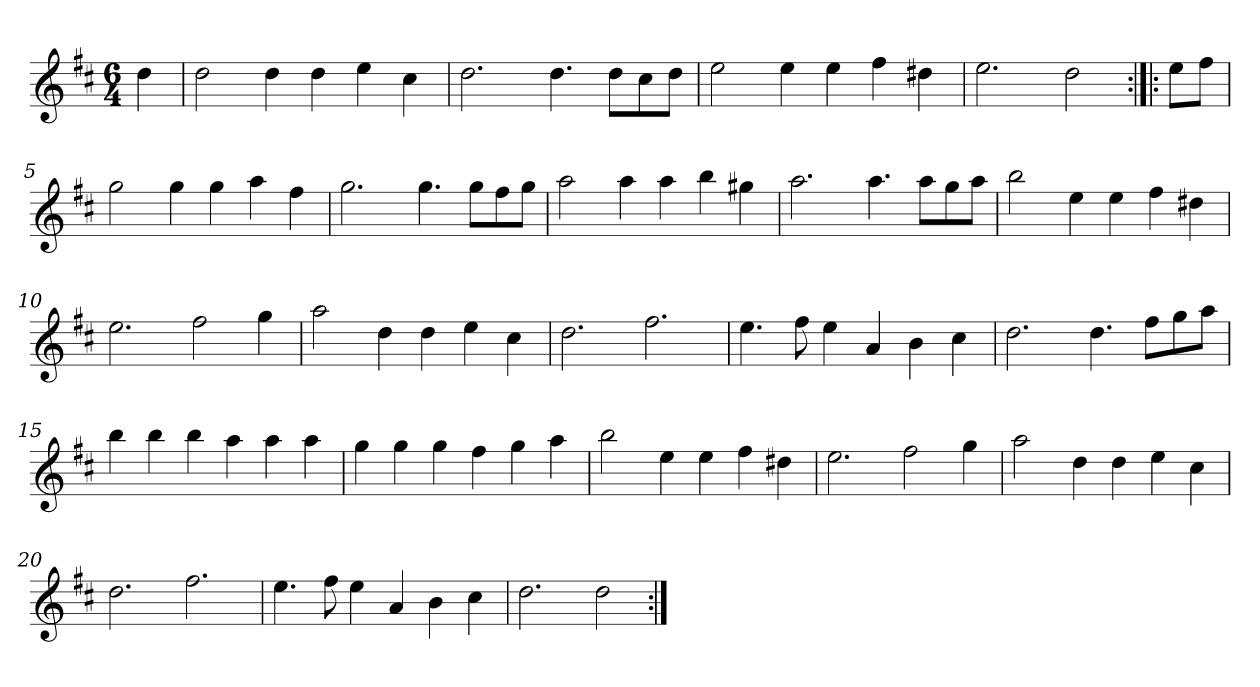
**kern
*part1
*staff1
*clefG2
*k[f#c#]
*D:
*M6/4
*MM200
=
4dd
=1
2dd
4dd
4dd
4ee
4cc#
=2
2.dd
4.dd
8dd\L
8cc#\
8dd\J
=3
2ee
4ee
4ee
4ff#
4dd#X
=4
2.ee
2dd
=:|!|:
8ee\L
8ff#\J
=5
2gg
4gg
4gg
4aa
4ff#
=6
2.gg
4.gg
8gg\L
8ff#\
8gg\J
=7
2aa
4aa
4aa
4bb
4gg#X
=8
2.aa
4.aa
8aa\L
8gg\
8aa\J
=9
2bb
4ee
4ee
4ff#
4dd#X
=10
2.ee
2ff#
4gg
=11
2aa
4dd
4dd
4ee
4cc#
=12
2.dd
2.ff#
=13
4.ee
8ff#
4ee
4a
4b
4cc#
=14
2.dd
4.dd
8ff#\L
8gg\
8aa\J
=15
4bb
4bb
4bb
4aa
4aa
4aa
=16
4gg
4gg
4gg
4ff#
4gg
4aa
=17
2bb
4ee
4ee
4ff#
4dd#X
=18
2.ee
2ff#
4gg
=19
2aa
4dd
4dd
4ee
4cc#
=20
2.dd
2.ff#
=21
4.ee
8ff#
4ee
4a
4b
4cc#
=22
2.dd
2dd
=:|!
*-
